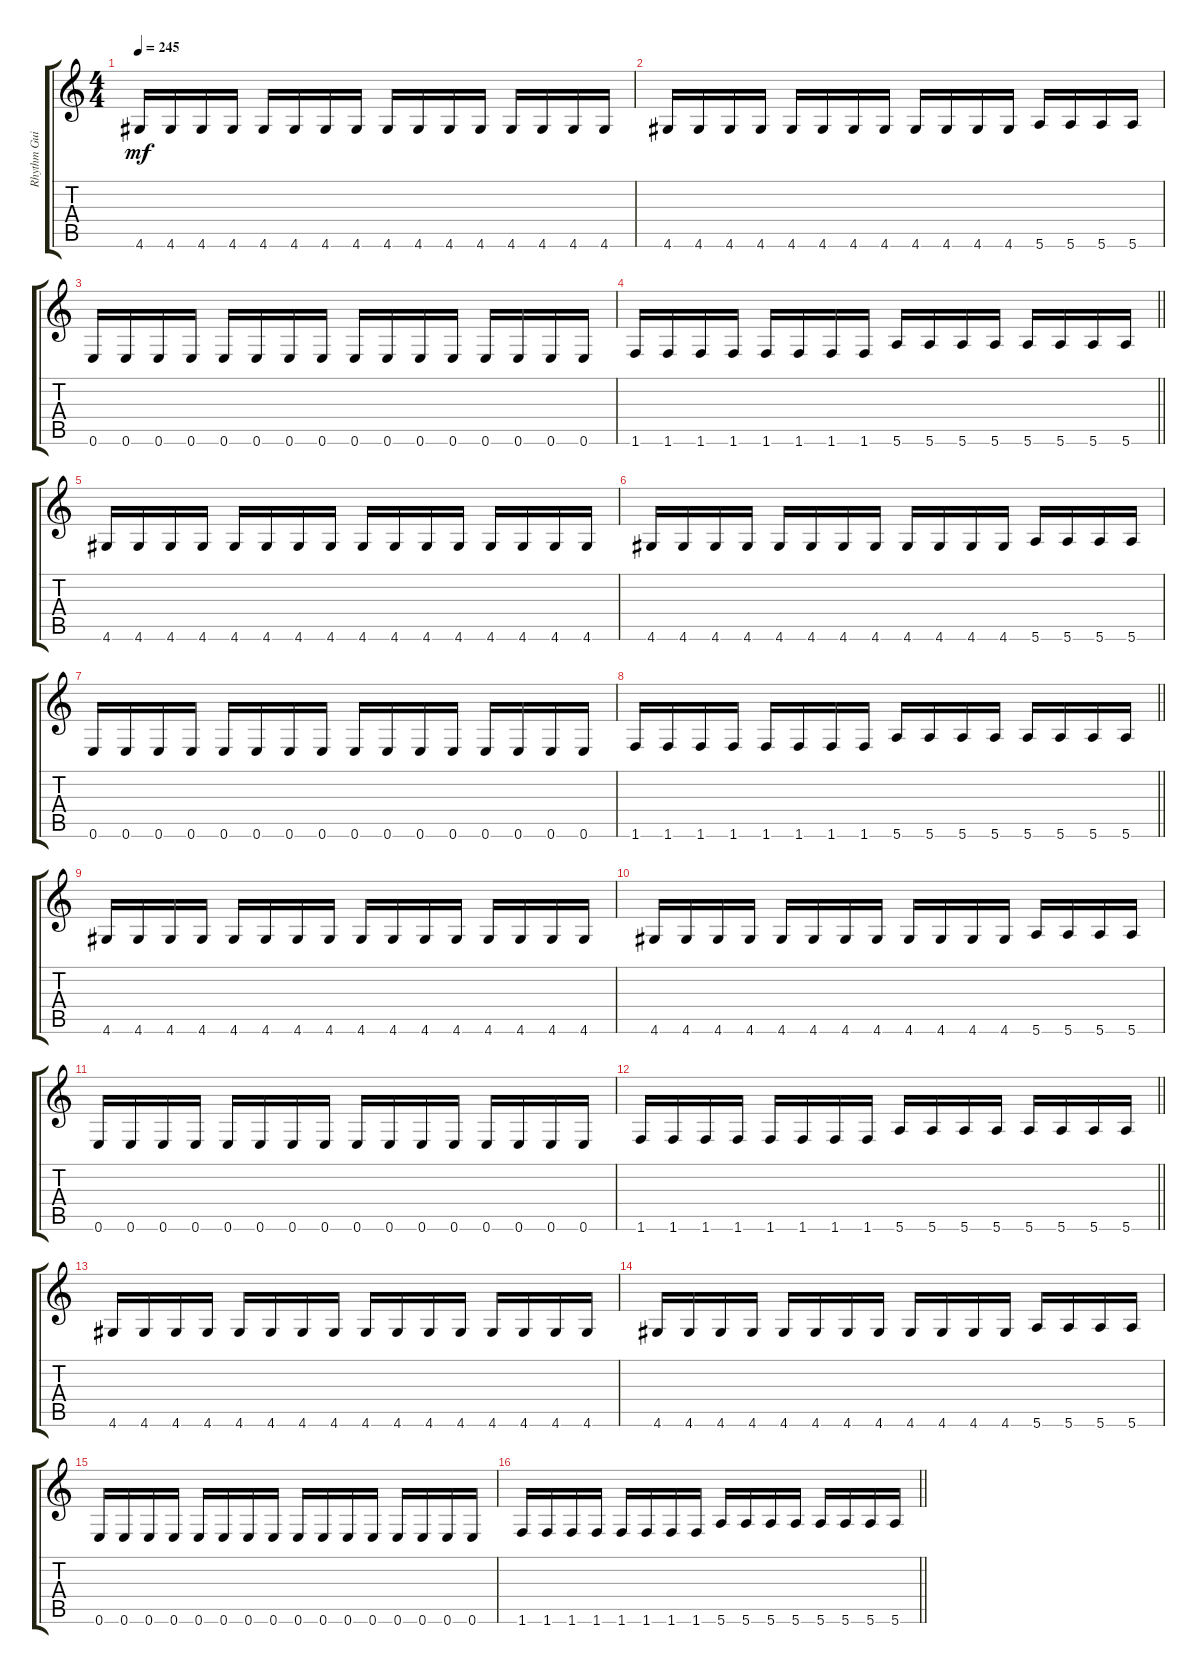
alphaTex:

\track ("Rhythm Guitar" "Rhythm Gui") {instrument distortionguitar}
\staff {score tabs}
\tuning (E4 B3 G3 D3 A2 E2) {hide}
\ts (4 4)
\tempo 245
\clef g2
\ks c
4.6.16{dy mf} 4.6.16 4.6.16 4.6.16 4.6.16 4.6.16 4.6.16 4.6.16 4.6.16 4.6.16 4.6.16 4.6.16 4.6.16 4.6.16 4.6.16 4.6.16 |
4.6.16 4.6.16 4.6.16 4.6.16 4.6.16 4.6.16 4.6.16 4.6.16 4.6.16 4.6.16 4.6.16 4.6.16 5.6.16 5.6.16 5.6.16 5.6.16 |
0.6.16 0.6.16 0.6.16 0.6.16 0.6.16 0.6.16 0.6.16 0.6.16 0.6.16 0.6.16 0.6.16 0.6.16 0.6.16 0.6.16 0.6.16 0.6.16 |
\barLineRight lightlight
1.6.16 1.6.16 1.6.16 1.6.16 1.6.16 1.6.16 1.6.16 1.6.16 5.6.16 5.6.16 5.6.16 5.6.16 5.6.16 5.6.16 5.6.16 5.6.16 |
4.6.16 4.6.16 4.6.16 4.6.16 4.6.16 4.6.16 4.6.16 4.6.16 4.6.16 4.6.16 4.6.16 4.6.16 4.6.16 4.6.16 4.6.16 4.6.16 |
4.6.16 4.6.16 4.6.16 4.6.16 4.6.16 4.6.16 4.6.16 4.6.16 4.6.16 4.6.16 4.6.16 4.6.16 5.6.16 5.6.16 5.6.16 5.6.16 |
0.6.16 0.6.16 0.6.16 0.6.16 0.6.16 0.6.16 0.6.16 0.6.16 0.6.16 0.6.16 0.6.16 0.6.16 0.6.16 0.6.16 0.6.16 0.6.16 |
\barLineRight lightlight
1.6.16 1.6.16 1.6.16 1.6.16 1.6.16 1.6.16 1.6.16 1.6.16 5.6.16 5.6.16 5.6.16 5.6.16 5.6.16 5.6.16 5.6.16 5.6.16 |
4.6.16 4.6.16 4.6.16 4.6.16 4.6.16 4.6.16 4.6.16 4.6.16 4.6.16 4.6.16 4.6.16 4.6.16 4.6.16 4.6.16 4.6.16 4.6.16 |
4.6.16 4.6.16 4.6.16 4.6.16 4.6.16 4.6.16 4.6.16 4.6.16 4.6.16 4.6.16 4.6.16 4.6.16 5.6.16 5.6.16 5.6.16 5.6.16 |
0.6.16 0.6.16 0.6.16 0.6.16 0.6.16 0.6.16 0.6.16 0.6.16 0.6.16 0.6.16 0.6.16 0.6.16 0.6.16 0.6.16 0.6.16 0.6.16 |
\barLineRight lightlight
1.6.16 1.6.16 1.6.16 1.6.16 1.6.16 1.6.16 1.6.16 1.6.16 5.6.16 5.6.16 5.6.16 5.6.16 5.6.16 5.6.16 5.6.16 5.6.16 |
4.6.16 4.6.16 4.6.16 4.6.16 4.6.16 4.6.16 4.6.16 4.6.16 4.6.16 4.6.16 4.6.16 4.6.16 4.6.16 4.6.16 4.6.16 4.6.16 |
4.6.16 4.6.16 4.6.16 4.6.16 4.6.16 4.6.16 4.6.16 4.6.16 4.6.16 4.6.16 4.6.16 4.6.16 5.6.16 5.6.16 5.6.16 5.6.16 |
0.6.16 0.6.16 0.6.16 0.6.16 0.6.16 0.6.16 0.6.16 0.6.16 0.6.16 0.6.16 0.6.16 0.6.16 0.6.16 0.6.16 0.6.16 0.6.16 |
\barLineRight lightlight
1.6.16 1.6.16 1.6.16 1.6.16 1.6.16 1.6.16 1.6.16 1.6.16 5.6.16 5.6.16 5.6.16 5.6.16 5.6.16 5.6.16 5.6.16 5.6.16
